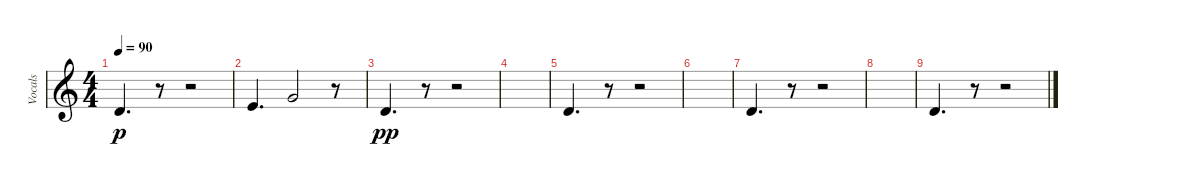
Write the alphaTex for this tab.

\track ("Vocals" "Vocals") {instrument contrabass}
\staff {score}
\tuning (E4 B3 G3 D3 A2 E2) {hide}
\ts (4 4)
\tempo 90
\clef g2
\ks c
5.5.4{d dy p} r.8 r.2 |
7.5.4{d} 10.5.2 r.8 |
5.5.4{d dy pp} r.8 r.2 |
|
5.5.4{d volume 10} r.8 r.2 |
|
5.5.4{d volume 8} r.8 r.2 |
|
5.5.4{d volume 6} r.8 r.2
